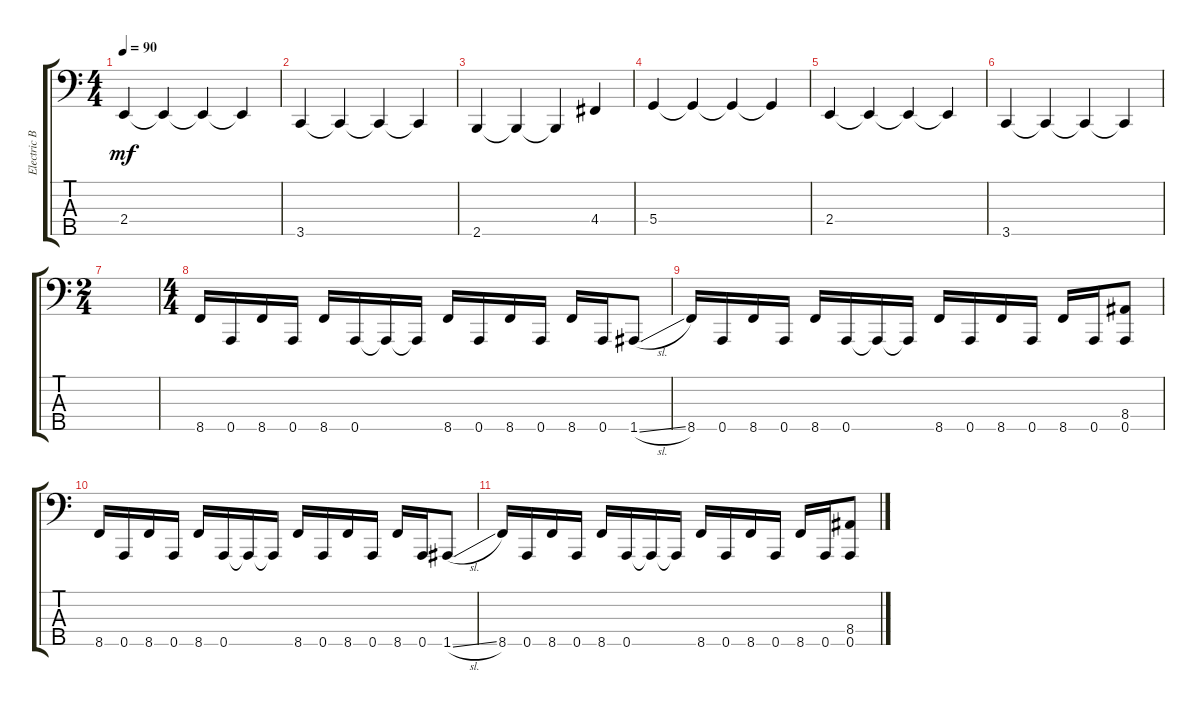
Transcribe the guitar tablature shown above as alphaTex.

\track ("Electric Bass" "Electric B") {instrument electricbassfinger}
\staff {score tabs}
\tuning (F2 C2 G1 D1 A0) {hide}
\ts (4 4)
\tempo 90
\clef f4
\ks c
2.4.4{dy mf} 2.4{t}.4 2.4{t}.4 2.4{t}.4 |
3.5.4 3.5{t}.4 3.5{t}.4 3.5{t}.4 |
2.5.4 2.5{t}.4 2.5{t}.4 4.4.4 |
5.4.4 5.4{t}.4 5.4{t}.4 5.4{t}.4 |
2.4.4 2.4{t}.4 2.4{t}.4 2.4{t}.4 |
3.5.4 3.5{t}.4 3.5{t}.4 3.5{t}.4 |
\ts (2 4)
|
\ts (4 4)
8.5.16 0.5.16 8.5.16 0.5.16 8.5.16 0.5.16 0.5{t}.16 0.5{t}.16 8.5.16 0.5.16 8.5.16 0.5.16 8.5.16 0.5.16 1.5{sl}.8 |
8.5.16 0.5.16 8.5.16 0.5.16 8.5.16 0.5.16 0.5{t}.16 0.5{t}.16 8.5.16 0.5.16 8.5.16 0.5.16 8.5.16 0.5.16 (8.4 0.5).8 |
8.5.16 0.5.16 8.5.16 0.5.16 8.5.16 0.5.16 0.5{t}.16 0.5{t}.16 8.5.16 0.5.16 8.5.16 0.5.16 8.5.16 0.5.16 1.5{sl}.8 |
8.5.16 0.5.16 8.5.16 0.5.16 8.5.16 0.5.16 0.5{t}.16 0.5{t}.16 8.5.16 0.5.16 8.5.16 0.5.16 8.5.16 0.5.16 (8.4 0.5).8
